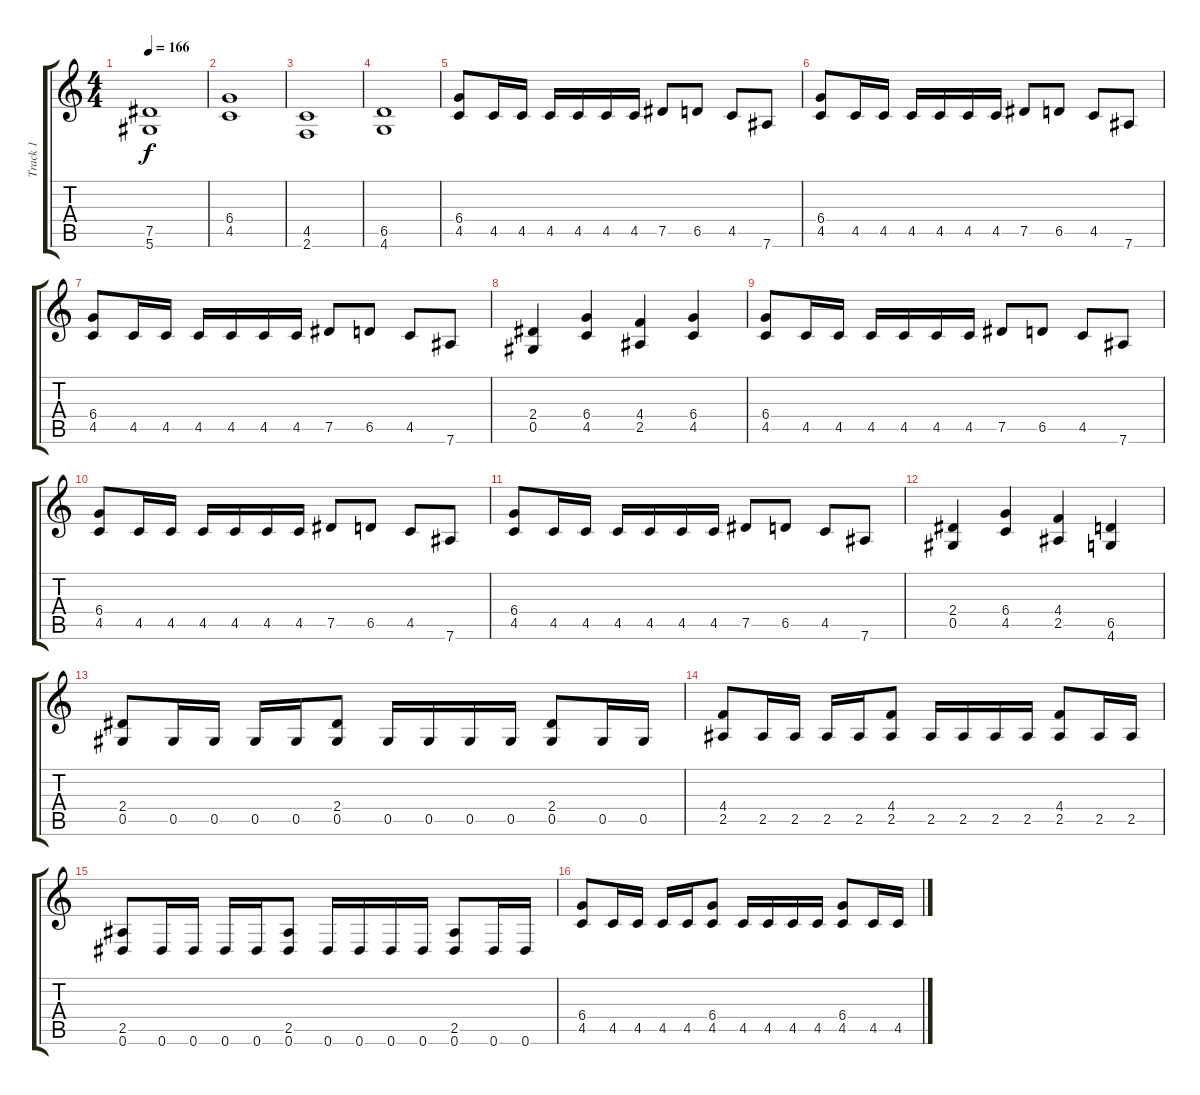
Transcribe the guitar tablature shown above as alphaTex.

\track ("Track 1" "Track 1") {instrument distortionguitar}
\staff {score tabs}
\tuning (Eb4 Bb3 Gb3 Db3 Ab2 Eb2) {hide}
\ts (4 4)
\tempo 166
\clef g2
\ks c
(7.5 5.6).1{dy f} |
(6.4 4.5).1 |
(4.5 2.6).1 |
(6.5 4.6).1 |
(6.4 4.5).8 4.5.16 4.5.16 4.5.16 4.5.16 4.5.16 4.5.16 7.5.8 6.5.8 4.5.8 7.6.8 |
(6.4 4.5).8 4.5.16 4.5.16 4.5.16 4.5.16 4.5.16 4.5.16 7.5.8 6.5.8 4.5.8 7.6.8 |
(6.4 4.5).8 4.5.16 4.5.16 4.5.16 4.5.16 4.5.16 4.5.16 7.5.8 6.5.8 4.5.8 7.6.8 |
(2.4 0.5).4 (6.4 4.5).4 (4.4 2.5).4 (6.4 4.5).4 |
(6.4 4.5).8 4.5.16 4.5.16 4.5.16 4.5.16 4.5.16 4.5.16 7.5.8 6.5.8 4.5.8 7.6.8 |
(6.4 4.5).8 4.5.16 4.5.16 4.5.16 4.5.16 4.5.16 4.5.16 7.5.8 6.5.8 4.5.8 7.6.8 |
(6.4 4.5).8 4.5.16 4.5.16 4.5.16 4.5.16 4.5.16 4.5.16 7.5.8 6.5.8 4.5.8 7.6.8 |
(2.4 0.5).4 (6.4 4.5).4 (4.4 2.5).4 (6.5 4.6).4 |
(2.4 0.5).8 0.5.16 0.5.16 0.5.16 0.5.16 (2.4 0.5).8 0.5.16 0.5.16 0.5.16 0.5.16 (2.4 0.5).8 0.5.16 0.5.16 |
(4.4 2.5).8 2.5.16 2.5.16 2.5.16 2.5.16 (4.4 2.5).8 2.5.16 2.5.16 2.5.16 2.5.16 (4.4 2.5).8 2.5.16 2.5.16 |
(2.5 0.6).8 0.6.16 0.6.16 0.6.16 0.6.16 (2.5 0.6).8 0.6.16 0.6.16 0.6.16 0.6.16 (2.5 0.6).8 0.6.16 0.6.16 |
(6.4 4.5).8 4.5.16 4.5.16 4.5.16 4.5.16 (6.4 4.5).8 4.5.16 4.5.16 4.5.16 4.5.16 (6.4 4.5).8 4.5.16 4.5.16
